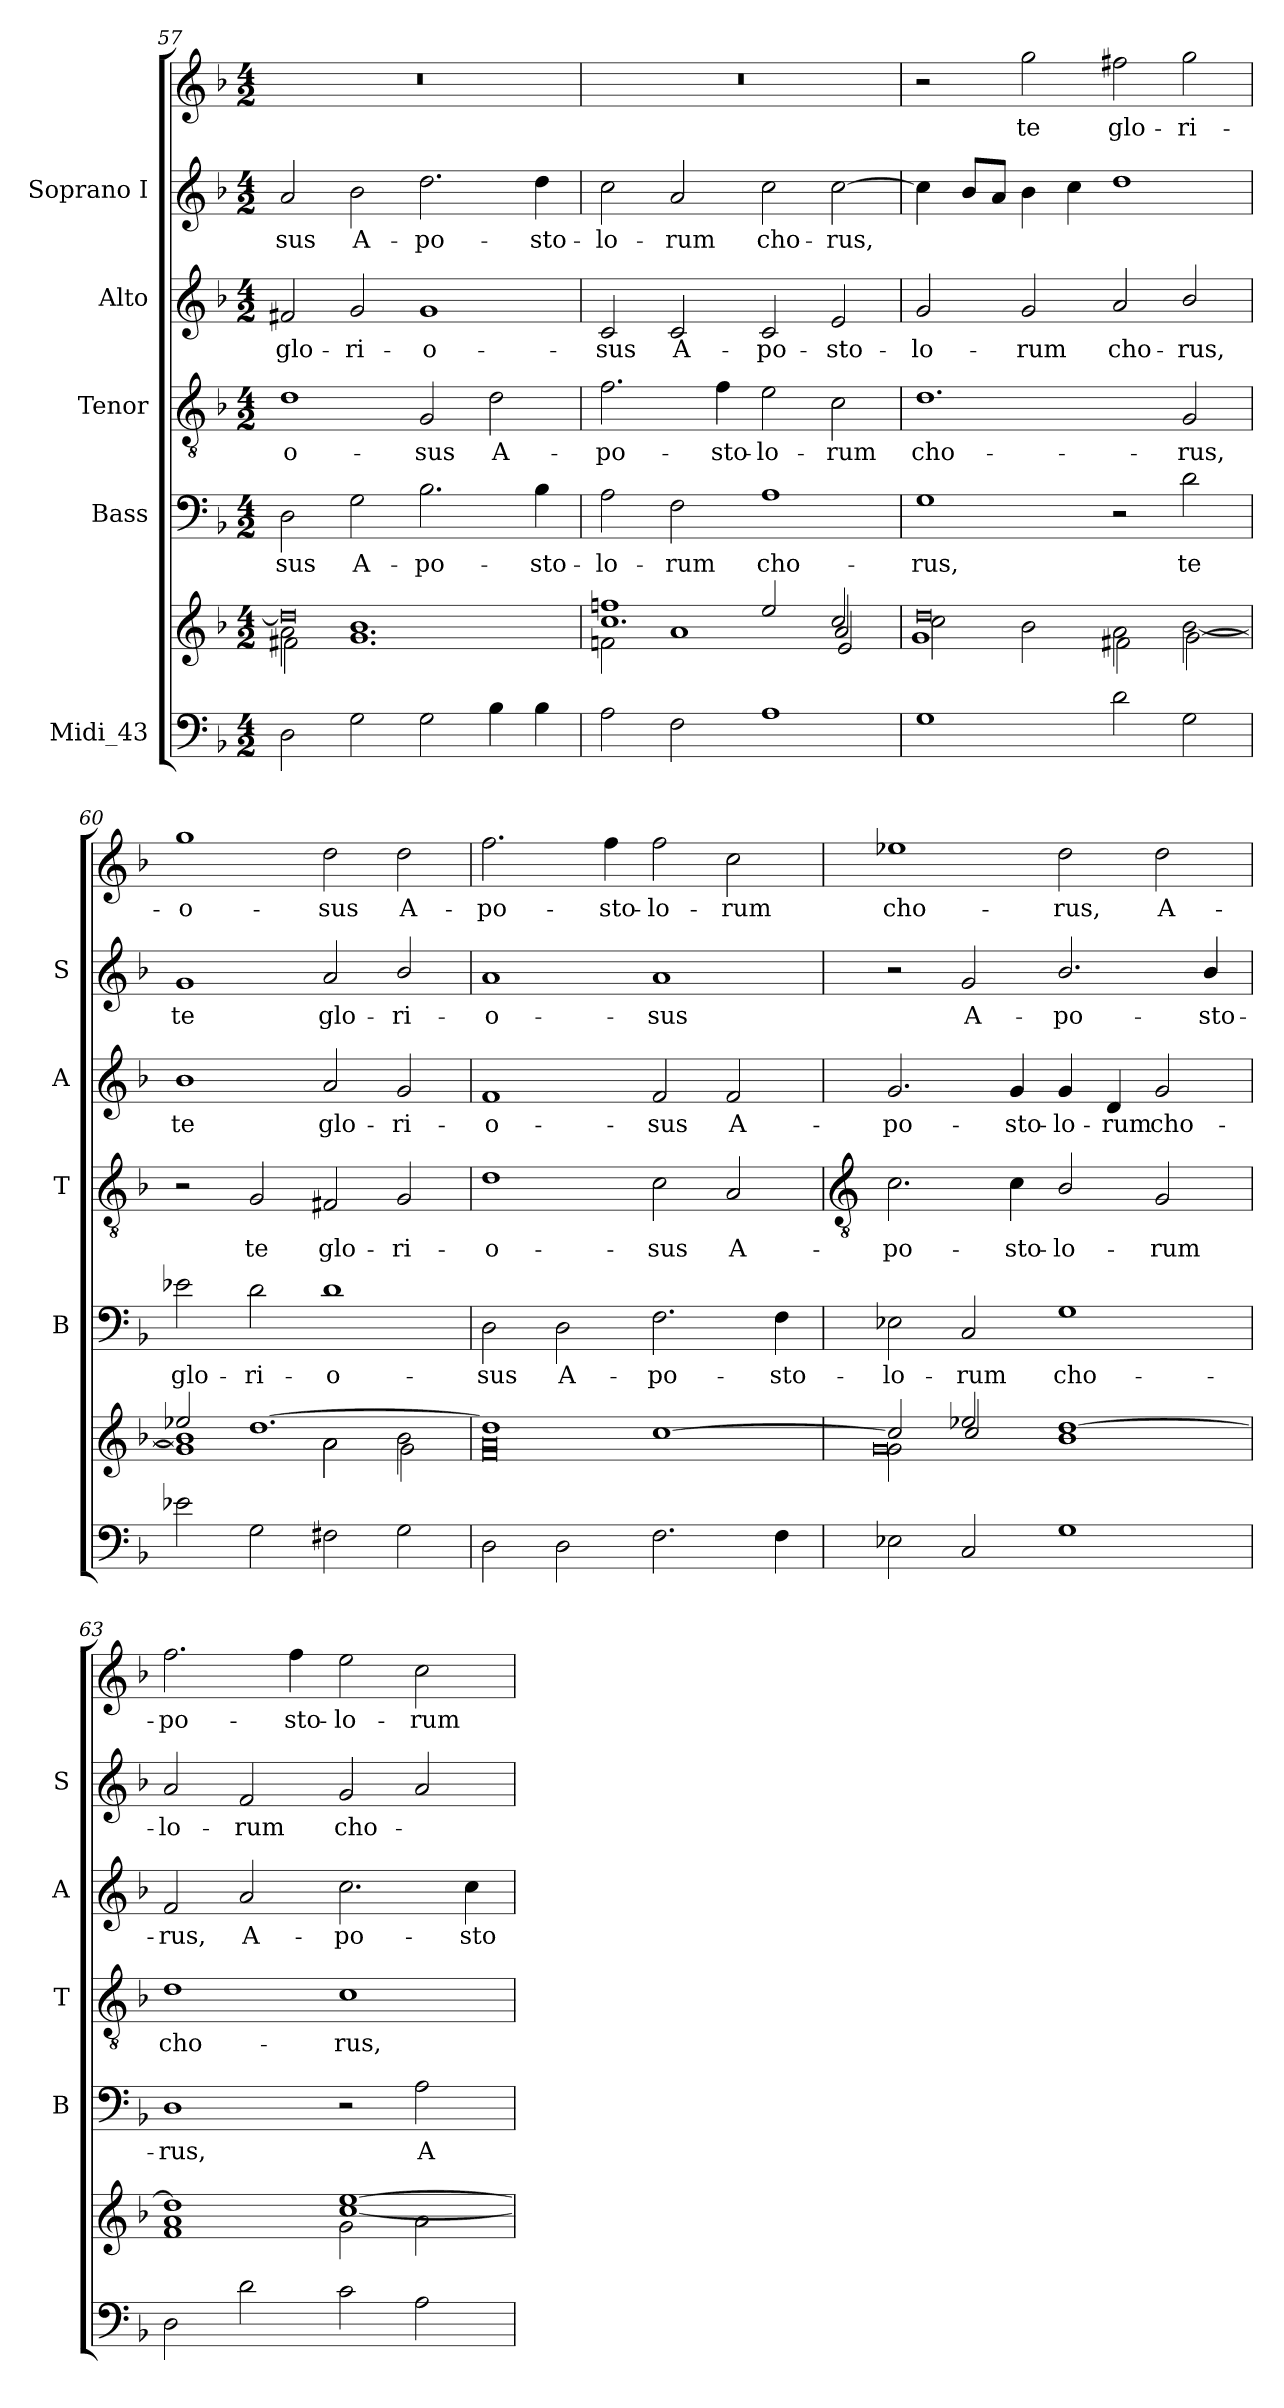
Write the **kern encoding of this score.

**kern	**kern	**kern	**text	**kern	**text	**kern	**text	**kern	**text	**kern	**text
*part5	*part5	*part4	*part4	*part3	*part3	*part2	*part2	*part1	*part1	*part1	*part1
*staff7	*staff6	*staff5	*staff5	*staff4	*staff4	*staff3	*staff3	*staff2	*staff2	*staff1	*staff1
*I"Midi_43	*	*I"Bass	*	*I"Tenor	*	*I"Alto	*	*I"Soprano I	*	*	*
*	*	*I'B	*	*I'T	*	*I'A	*	*I'S	*	*	*
*clefF4	*clefG2	*clefF4	*	*clefGv2	*	*clefG2	*	*clefG2	*	*clefG2	*
*k[b-]	*k[b-]	*k[b-]	*	*k[b-]	*	*k[b-]	*	*k[b-]	*	*k[b-]	*
*F:	*F:	*F:	*	*F:	*	*F:	*	*F:	*	*F:	*
*M4/2	*M4/2	*M4/2	*	*M4/2	*	*M4/2	*	*M4/2	*	*M4/2	*
=57	=57	=57	=57	=57	=57	=57	=57	=57	=57	=57	=57
*	*^	*	*	*	*	*	*	*	*	*	*
*	*	*^	*	*	*	*	*	*	*	*	*	*
!	!	!	!	!	!LO:LY:b	!	!LO:LY:b	!	!LO:LY:b	!	!LO:LY:b	!	!
2D	0dd/]	2a\	2f#X\	2D	-sus	1d	-o-	2f#X	glo-	2a	-sus	0r	.
!	!	!	!	!	!LO:LY:b	!	!	!	!LO:LY:b	!	!LO:LY:b	!	!
2G	.	1.b-\	1.g\	2G	A-	.	.	2g	-ri-	2b-	A-	.	.
!	!	!	!	!	!LO:LY:b	!	!LO:LY:b	!	!LO:LY:b	!	!LO:LY:b	!	!
2G	.	.	.	2.B-	-po-	2G	-sus	1g	-o-	2.dd	-po-	.	.
!	!	!	!	!	!	!	!LO:LY:b	!	!	!	!	!	!
4B-	.	.	.	.	.	2d	A-	.	.	.	.	.	.
!	!	!	!	!	!LO:LY:b	!	!	!	!	!	!LO:LY:b	!	!
4B-	.	.	.	4B-	-sto-	.	.	.	.	4dd	-sto-	.	.
=58	=58	=58	=58	=58	=58	=58	=58	=58	=58	=58	=58	=58	=58
!	!	!	!	!	!LO:LY:b	!	!LO:LY:b	!	!LO:LY:b	!	!LO:LY:b	!	!
2A	1ffn/	1.cc\	2fn\	2A	-lo-	2.f	-po-	2c	-sus	2cc	-lo-	0r	.
!	!	!	!	!	!LO:LY:b	!	!	!	!LO:LY:b	!	!LO:LY:b	!	!
2F	.	.	1a\	2F	-rum	.	.	2c	A-	2a	-rum	.	.
!	!	!	!	!	!	!	!LO:LY:b	!	!	!	!	!	!
.	.	.	.	.	.	4f	-sto-	.	.	.	.	.	.
!	!	!	!	!	!LO:LY:b	!	!LO:LY:b	!	!LO:LY:b	!	!LO:LY:b	!	!
1A	2ee/	.	.	1A	cho-	2e	-lo-	2c	-po-	2cc	cho-	.	.
!	!	!	!	!	!	!	!LO:LY:b	!	!LO:LY:b	!	!LO:LY:b	!	!
.	2cc/	2a/	2e/	.	.	2c	-rum	2e	-sto-	[2cc	-rus,	.	.
=59	=59	=59	=59	=59	=59	=59	=59	=59	=59	=59	=59	=59	=59
!	!	!	!	!	!LO:LY:b	!	!LO:LY:b	!	!LO:LY:b	!	!	!	!
1G	0dd/	2cc\	1g\	1G	-rus,	1.d	cho-	2g	-lo-	4cc]	.	2r	.
.	.	.	.	.	.	.	.	.	.	8b-L	.	.	.
.	.	.	.	.	.	.	.	.	.	8aJ	.	.	.
!	!	!	!	!	!	!	!	!	!LO:LY:b	!	!	!	!LO:LY:b
.	.	2b-\	.	.	.	.	.	2g	-rum	4b-	.	2gg	te
.	.	.	.	.	.	.	.	.	.	4cc	.	.	.
!	!	!	!	!	!	!	!	!	!LO:LY:b	!	!	!	!LO:LY:b
2d	.	2a\	2f#X\	2r	.	.	.	2a	cho-	1dd	.	2ff#X	glo-
!	!	!	!	!	!LO:LY:b	!	!LO:LY:b	!	!LO:LY:b	!	!	!	!LO:LY:b
2G	.	[2b-\	[2g\	2d	te	2G	-rus,	2b-/	-rus,	.	.	2gg	-ri-
=60	=60	=60	=60	=60	=60	=60	=60	=60	=60	=60	=60	=60	=60
!	!	!	!	!	!LO:LY:b	!	!	!	!LO:LY:b	!	!LO:LY:b	!	!LO:LY:b
2e-X	2ee-X/	1b-\]	1g\]	2e-X	glo-	2r	.	1b-	te	1g	-te	1gg	-o-
!	!	!	!	!	!LO:LY:b	!	!LO:LY:b	!	!	!	!	!	!
2G	[1.dd/	.	.	2d	-ri-	2G	te	.	.	.	.	.	.
!	!	!	!	!	!LO:LY:b	!	!LO:LY:b	!	!LO:LY:b	!	!LO:LY:b	!	!LO:LY:b
2F#X	.	2a\	2a\	1d	-o-	2F#X	glo-	2a	glo-	2a	glo-	2dd	-sus
!	!	!	!	!	!	!	!LO:LY:b	!	!LO:LY:b	!	!LO:LY:b	!	!LO:LY:b
2G	.	2b-\	2g\	.	.	2G	-ri-	2g	-ri-	2b-/	-ri-	2dd	A-
=61	=61	=61	=61	=61	=61	=61	=61	=61	=61	=61	=61	=61	=61
!	!	!	!	!	!LO:LY:b	!	!LO:LY:b	!	!LO:LY:b	!	!LO:LY:b	!	!LO:LY:b
2D	1dd/]	0a\	0f\	2D	-sus	1d	-o-	1f	-o-	1a	o-	2.ff	-po-
!	!	!	!	!	!LO:LY:b	!	!	!	!	!	!	!	!
2D	.	.	.	2D	A-	.	.	.	.	.	.	.	.
!	!	!	!	!	!	!	!	!	!	!	!	!	!LO:LY:b
.	.	.	.	.	.	.	.	.	.	.	.	4ff	-sto-
!	!	!	!	!	!LO:LY:b	!	!LO:LY:b	!	!LO:LY:b	!	!LO:LY:b	!	!LO:LY:b
2.F	[1cc/	.	.	2.F	-po-	2c	-sus	2f	-sus	1a	-sus	2ff	-lo-
!	!	!	!	!	!	!	!LO:LY:b	!	!LO:LY:b	!	!	!	!LO:LY:b
.	.	.	.	.	.	2A	A-	2f	A-	.	.	2cc	-rum
!	!	!	!	!	!LO:LY:b	!	!	!	!	!	!	!	!
4F	.	.	.	4F	-sto-	.	.	.	.	.	.	.	.
!!LO:LB:g=z
=62	=62	=62	=62	=62	=62	=62	=62	=62	=62	=62	=62	=62	=62
*	*	*	*	*	*	*clefGv2	*	*	*	*	*	*	*
!	!	!	!	!	!LO:LY:b	!	!LO:LY:b	!	!LO:LY:b	!	!	!	!LO:LY:b
2E-X	2cc/]	2g\	0g\	2E-X	-lo-	2.c	-po-	2.g	-po-	2r	.	1ee-X	cho-
!	!	!	!	!	!LO:LY:b	!	!	!	!	!	!LO:LY:b	!	!
2C	2ee-X/	2cc/	.	2C	-rum	.	.	.	.	2g	-A-	.	.
!	!	!	!	!	!	!	!LO:LY:b	!	!LO:LY:b	!	!	!	!
.	.	.	.	.	.	4c	-sto-	4g	-sto-	.	.	.	.
!	!	!	!	!	!LO:LY:b	!	!LO:LY:b	!	!LO:LY:b	!	!LO:LY:b	!	!LO:LY:b
1G	[1dd/	1b-\	.	1G	cho-	2B-/	-lo-	4g	-lo-	2.b-/	-po-	2dd	-rus,
!	!	!	!	!	!	!	!	!	!LO:LY:b	!	!	!	!
.	.	.	.	.	.	.	.	4d	-rum	.	.	.	.
!	!	!	!	!	!	!	!LO:LY:b	!	!LO:LY:b	!	!	!	!LO:LY:b
.	.	.	.	.	.	2G	-rum	2g	cho-	.	.	2dd	A-
!	!	!	!	!	!	!	!	!	!	!	!LO:LY:b	!	!
.	.	.	.	.	.	.	.	.	.	4b-/	-sto-	.	.
=63	=63	=63	=63	=63	=63	=63	=63	=63	=63	=63	=63	=63	=63
!	!	!	!	!	!LO:LY:b	!	!LO:LY:b	!	!LO:LY:b	!	!LO:LY:b	!	!LO:LY:b
2D	1dd/]	1a\	1f\	1D	-rus,	1d	cho-	2f	-rus,	2a	lo-	2.ff	-po-
!	!	!	!	!	!	!	!	!	!LO:LY:b	!	!LO:LY:b	!	!
2d	.	.	.	.	.	.	.	2a	A-	2f	-rum	.	.
!	!	!	!	!	!	!	!	!	!	!	!	!	!LO:LY:b
.	.	.	.	.	.	.	.	.	.	.	.	4ff	-sto-
!	!	!	!	!	!	!	!LO:LY:b	!	!LO:LY:b	!	!LO:LY:b	!	!LO:LY:b
2c	[1ee/	[1cc\	2g\	2r	.	1c	-rus,	2.cc	-po-	2g	cho-	2ee	-lo-
!	!	!	!	!	!LO:LY:b	!	!	!	!	!	!	!	!LO:LY:b
2A	.	.	2a\	2A	A-	.	.	.	.	2a	.	2cc	-rum
!	!	!	!	!	!	!	!	!	!LO:LY:b	!	!	!	!
.	.	.	.	.	.	.	.	4cc	-sto-	.	.	.	.
*	*v	*v	*v	*	*	*	*	*	*	*	*	*	*
=	=	=	=	=	=	=	=	=	=	=	=
*-	*-	*-	*-	*-	*-	*-	*-	*-	*-	*-	*-
